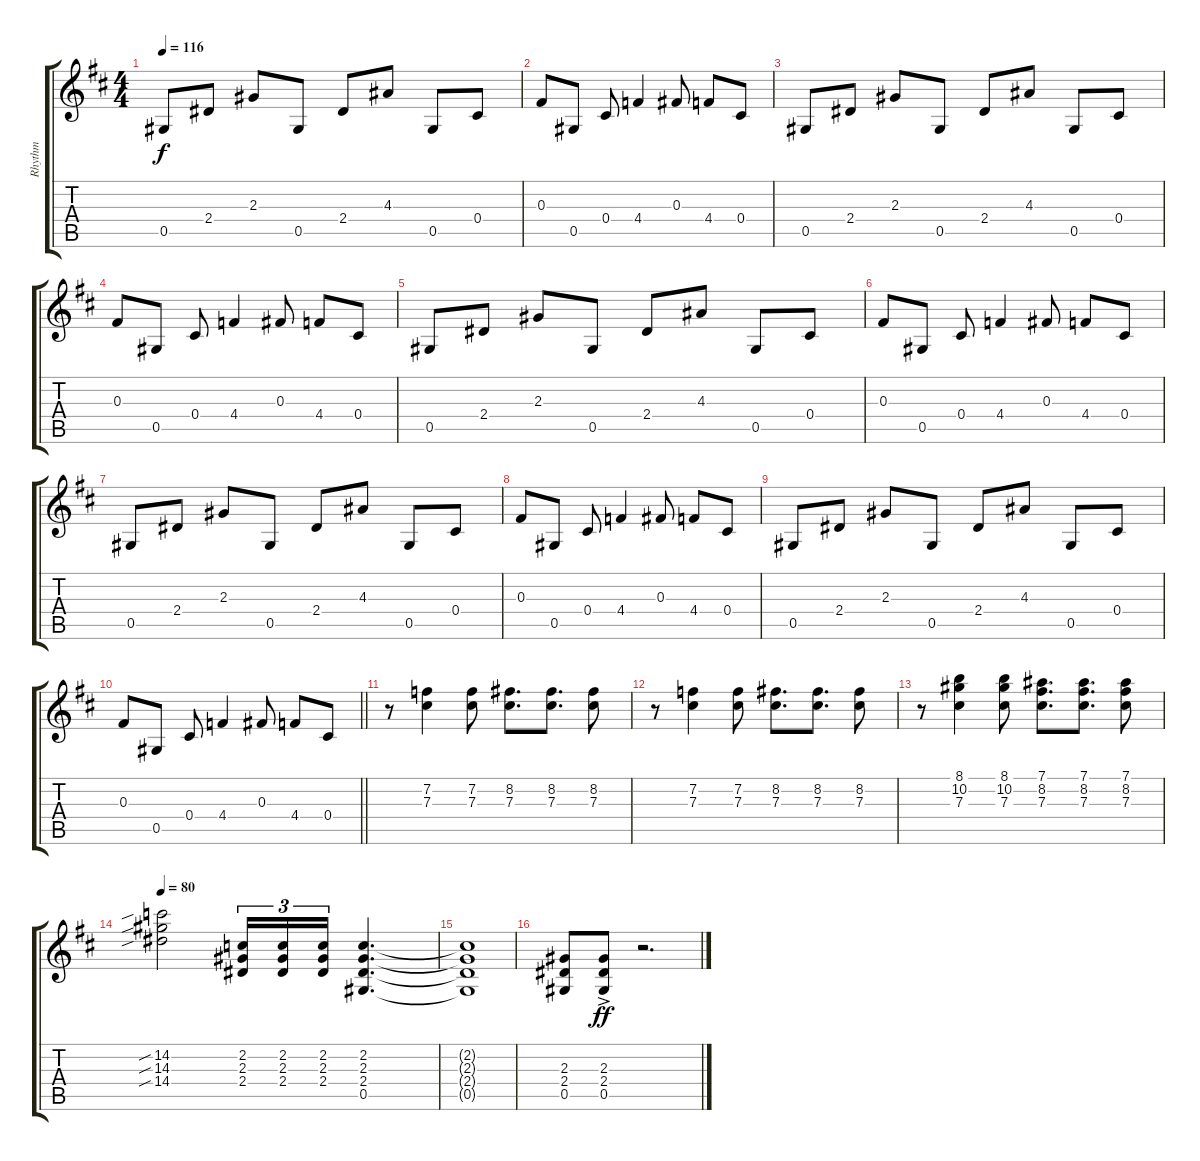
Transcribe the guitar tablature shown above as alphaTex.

\track ("Rhythm" "Rhythm") {instrument overdrivenguitar}
\staff {score tabs}
\tuning (Eb4 Bb3 Gb3 Db3 Ab2 Db2) {hide}
\ts (4 4)
\tempo 116
\clef g2
\ks d
0.5.8{dy f} 2.4.8 2.3.8 0.5.8 2.4.8 4.3.8 0.5.8 0.4.8 |
0.3.8 0.5.8 0.4.8 4.4.4 0.3.8 4.4.8 0.4.8 |
0.5.8 2.4.8 2.3.8 0.5.8 2.4.8 4.3.8 0.5.8 0.4.8 |
0.3.8 0.5.8 0.4.8 4.4.4 0.3.8 4.4.8 0.4.8 |
0.5.8 2.4.8 2.3.8 0.5.8 2.4.8 4.3.8 0.5.8 0.4.8 |
0.3.8 0.5.8 0.4.8 4.4.4 0.3.8 4.4.8 0.4.8 |
0.5.8 2.4.8 2.3.8 0.5.8 2.4.8 4.3.8 0.5.8 0.4.8 |
0.3.8 0.5.8 0.4.8 4.4.4 0.3.8 4.4.8 0.4.8 |
0.5.8 2.4.8 2.3.8 0.5.8 2.4.8 4.3.8 0.5.8 0.4.8 |
\barLineRight lightlight
0.3.8 0.5.8 0.4.8 4.4.4 0.3.8 4.4.8 0.4.8 |
r.8 (7.2 7.3).4 (7.2 7.3).8 (8.2 7.3).8{d} (8.2 7.3).8{d} (8.2 7.3).8 |
r.8 (7.2 7.3).4 (7.2 7.3).8 (8.2 7.3).8{d} (8.2 7.3).8{d} (8.2 7.3).8 |
r.8 (8.1 10.2 7.3).4 (8.1 10.2 7.3).8 (7.1 8.2 7.3).8{d} (7.1 8.2 7.3).8{d} (7.1 8.2 7.3).8 |
\tempo 80
(14.2{sib} 14.3{sib} 14.4{sib}).2 (2.2 2.3 2.4).16{tu (3 2)} (2.2 2.3 2.4).16{tu (3 2)} (2.2 2.3 2.4).16{tu (3 2)} (2.2 2.3 2.4 0.5).4{d} |
(2.2{t} 2.3{t} 2.4{t} 0.5{t}).1 |
(2.3 2.4 0.5).8 (2.3{ac} 2.4{ac} 0.5{ac}).8{dy ff} r.2{d}
